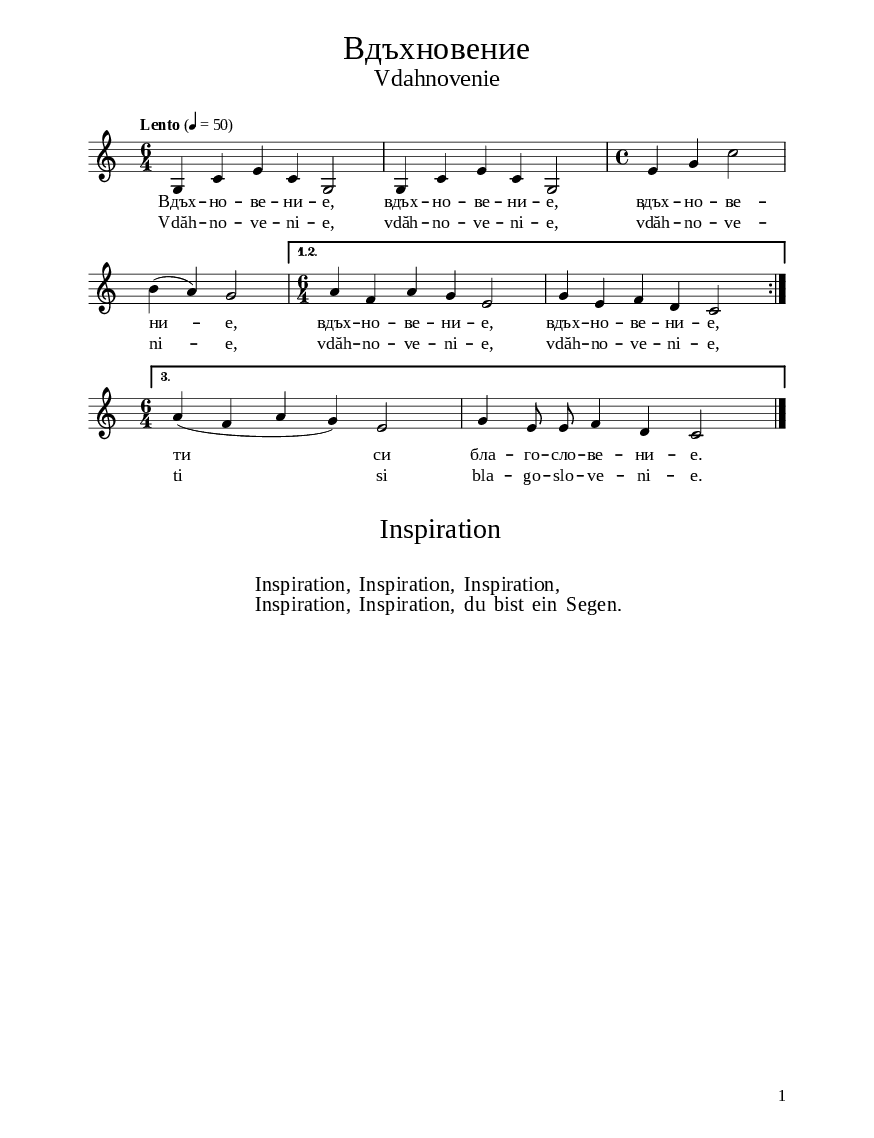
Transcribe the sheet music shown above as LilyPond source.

\version "2.24.1"

% include paper part and global functions
\include "include/globals.ily"

\bookpart {
  \label #'ref095
  \tocItem \markup "Вдъхновение – Vdăhnovenie"
  \include "include/bookpart-paper.ily"
  \score {
    \include "include/score-layout.ily"


    \new Voice \absolute  {
      \clef treble
      \key c \major
      \time 6/4
      \tempoFunc "Lento" 4 "50"
      \autoBeamOff
      \repeat volta 3 {
        g4 c' e' c' g2 | g4 c' e' c' g2 | \time 4/4  e'4 g' c''2 \break |

        b'4 ( a' ) g'2 | \time 6/4
      } \alternative {
        { a'4 f' a' g' e'2 | g'4 e' f' d' c'2 | \break }
        {
          \once \override Score.TimeSignature.break-visibility = ##(#f #f #t)
          \time 6/4 a'4 ( f' a' g' ) e'2 |  g'4 e'8 e' f'4 d' c'2
        }
      }
      \bar "|."
    }

    \addlyrics {
      Вдъх -- но -- ве -- ни -- е,
      вдъх -- но -- ве -- ни -- е,
      вдъх -- но -- ве -- ни -- е, вдъх -- но -- ве -- ни -- е,
      вдъх -- но -- ве -- ни -- е, ти си бла -- го --
      сло -- ве -- ни -- е.

    }
    
   \addlyrics {
      Vdăh -- no -- ve -- ni -- e,
      vdăh -- no -- ve -- ni -- e,
      vdăh -- no -- ve -- ni -- e, vdăh -- no -- ve -- ni -- e,
      vdăh -- no -- ve -- ni -- e, ti si bla -- go --
      slo -- ve -- ni -- e.

    }


    \header {
      title = \titleFunc "Вдъхновение" "Vdahnovenie"
    }

    \midi{}

  } % score

  
  

  % include foreign translation(s) of the song
  \version "2.20.0"

\markup \fill-line { \fontsize #deTitleFontSize " Inspiration" }
\markup \null
\markup \null
\markup \fontsize #deCoupletFontSize {
  \hspace #16
  \override #`(baseline-skip . ,deCoupletBaselineSkip)

  \column {
      \line { " " }      
      \line {  Inspiration, Inspiration, Inspiration,  }
      \line {  Inspiration, Inspiration, du bist ein Segen. }  
      
      
       
    }
    
    
}


} % bookpart
